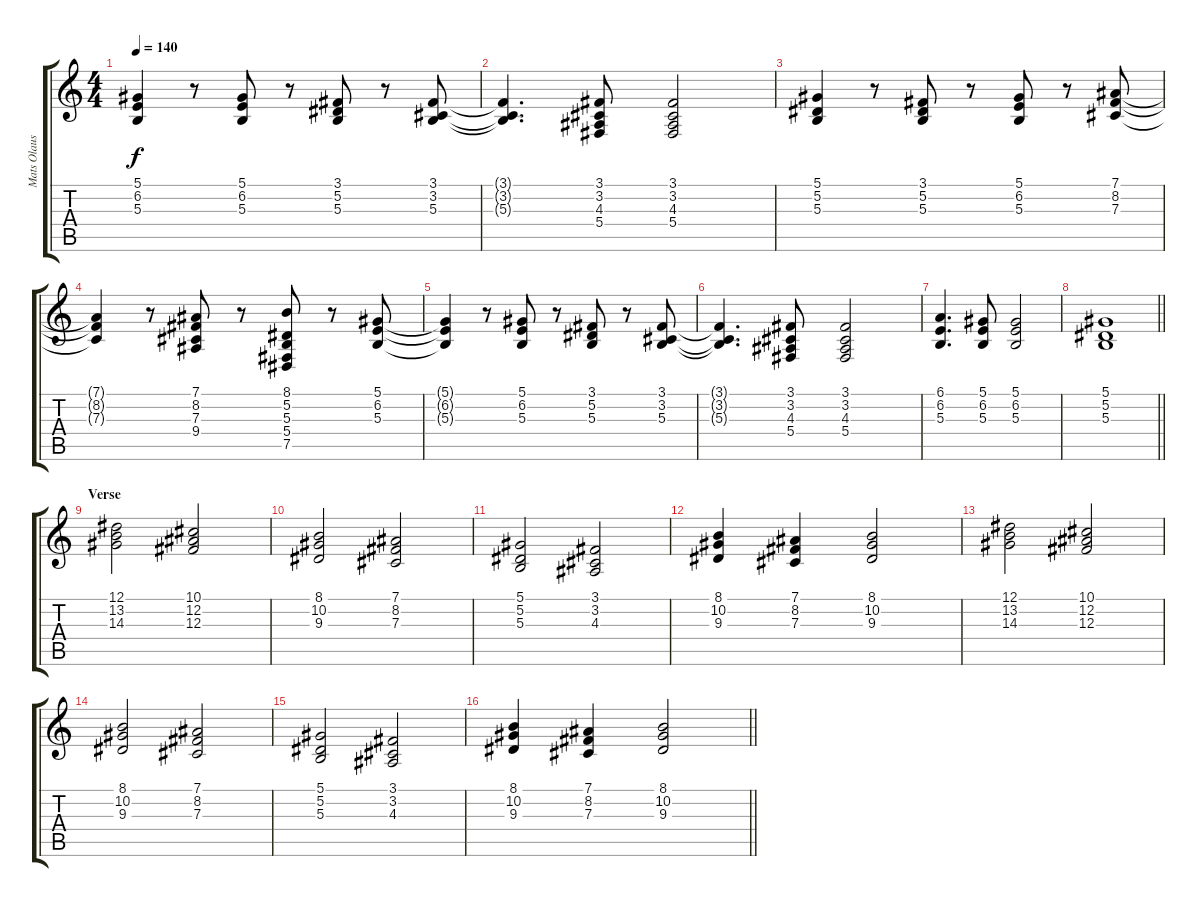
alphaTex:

\track ("Mats Olausson" "Mats Olaus") {instrument synthstrings1}
\staff {score tabs}
\tuning (Eb4 Bb3 Gb3 Db3 Ab2 Eb2) {hide}
\ts (4 4)
\tempo 140
\clef g2
\ks c
(5.1{t} 6.2{t} 5.3{t}).4{dy f} r.8 (5.1 6.2 5.3).8 r.8 (3.1 5.2 5.3).8 r.8 (3.1 3.2 5.3).8 |
(3.1{t} 3.2{t} 5.3{t}).4{d} (3.1 3.2 4.3 5.4).8 (3.1 3.2 4.3 5.4).2 |
(5.1 5.2 5.3).4 r.8 (3.1 5.2 5.3).8 r.8 (5.1 6.2 5.3).8 r.8 (7.1 8.2 7.3).8 |
(7.1{t} 8.2{t} 7.3{t}).4 r.8 (7.1 8.2 7.3 9.4).8 r.8 (8.1 5.2 5.3 5.4 7.5).8 r.8 (5.1 6.2 5.3).8 |
(5.1{t} 6.2{t} 5.3{t}).4 r.8 (5.1 6.2 5.3).8 r.8 (3.1 5.2 5.3).8 r.8 (3.1 3.2 5.3).8 |
(3.1{t} 3.2{t} 5.3{t}).4{d} (3.1 3.2 4.3 5.4).8 (3.1 3.2 4.3 5.4).2 |
(6.1 6.2 5.3).4{d} (5.1 6.2 5.3).8 (5.1 6.2 5.3).2 |
\barLineRight lightlight
(5.1 5.2 5.3).1 |
\section ("" "Verse")
(12.1 13.2 14.3).2 (10.1 12.2 12.3).2 |
(8.1 10.2 9.3).2 (7.1 8.2 7.3).2 |
(5.1 5.2 5.3).2 (3.1 3.2 4.3).2 |
(8.1 10.2 9.3).4 (7.1 8.2 7.3).4 (8.1 10.2 9.3).2 |
(12.1 13.2 14.3).2 (10.1 12.2 12.3).2 |
(8.1 10.2 9.3).2 (7.1 8.2 7.3).2 |
(5.1 5.2 5.3).2 (3.1 3.2 4.3).2 |
\barLineRight lightlight
(8.1 10.2 9.3).4 (7.1 8.2 7.3).4 (8.1 10.2 9.3).2
